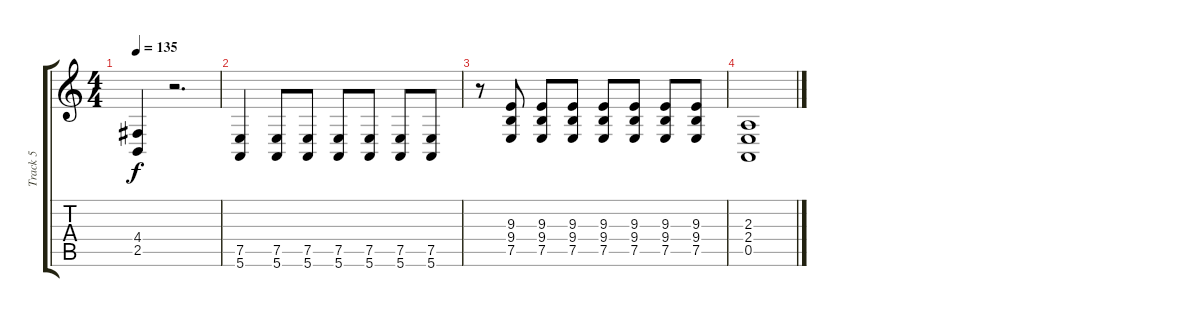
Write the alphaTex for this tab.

\track ("Track 5" "Track 5") {instrument honkytonkpiano}
\staff {score tabs}
\tuning (E4 B3 G3 D3 A2 E2) {hide}
\ts (4 4)
\tempo 135
\clef g2
\ks c
(4.4 2.5).4{dy f} r.2{d} |
(7.5 5.6).4 (7.5 5.6).8 (7.5 5.6).8 (7.5 5.6).8 (7.5 5.6).8 (7.5 5.6).8 (7.5 5.6).8 |
r.8 (9.3 9.4 7.5).8 (9.3 9.4 7.5).8 (9.3 9.4 7.5).8 (9.3 9.4 7.5).8 (9.3 9.4 7.5).8 (9.3 9.4 7.5).8 (9.3 9.4 7.5).8 |
(2.3 2.4 0.5).1
